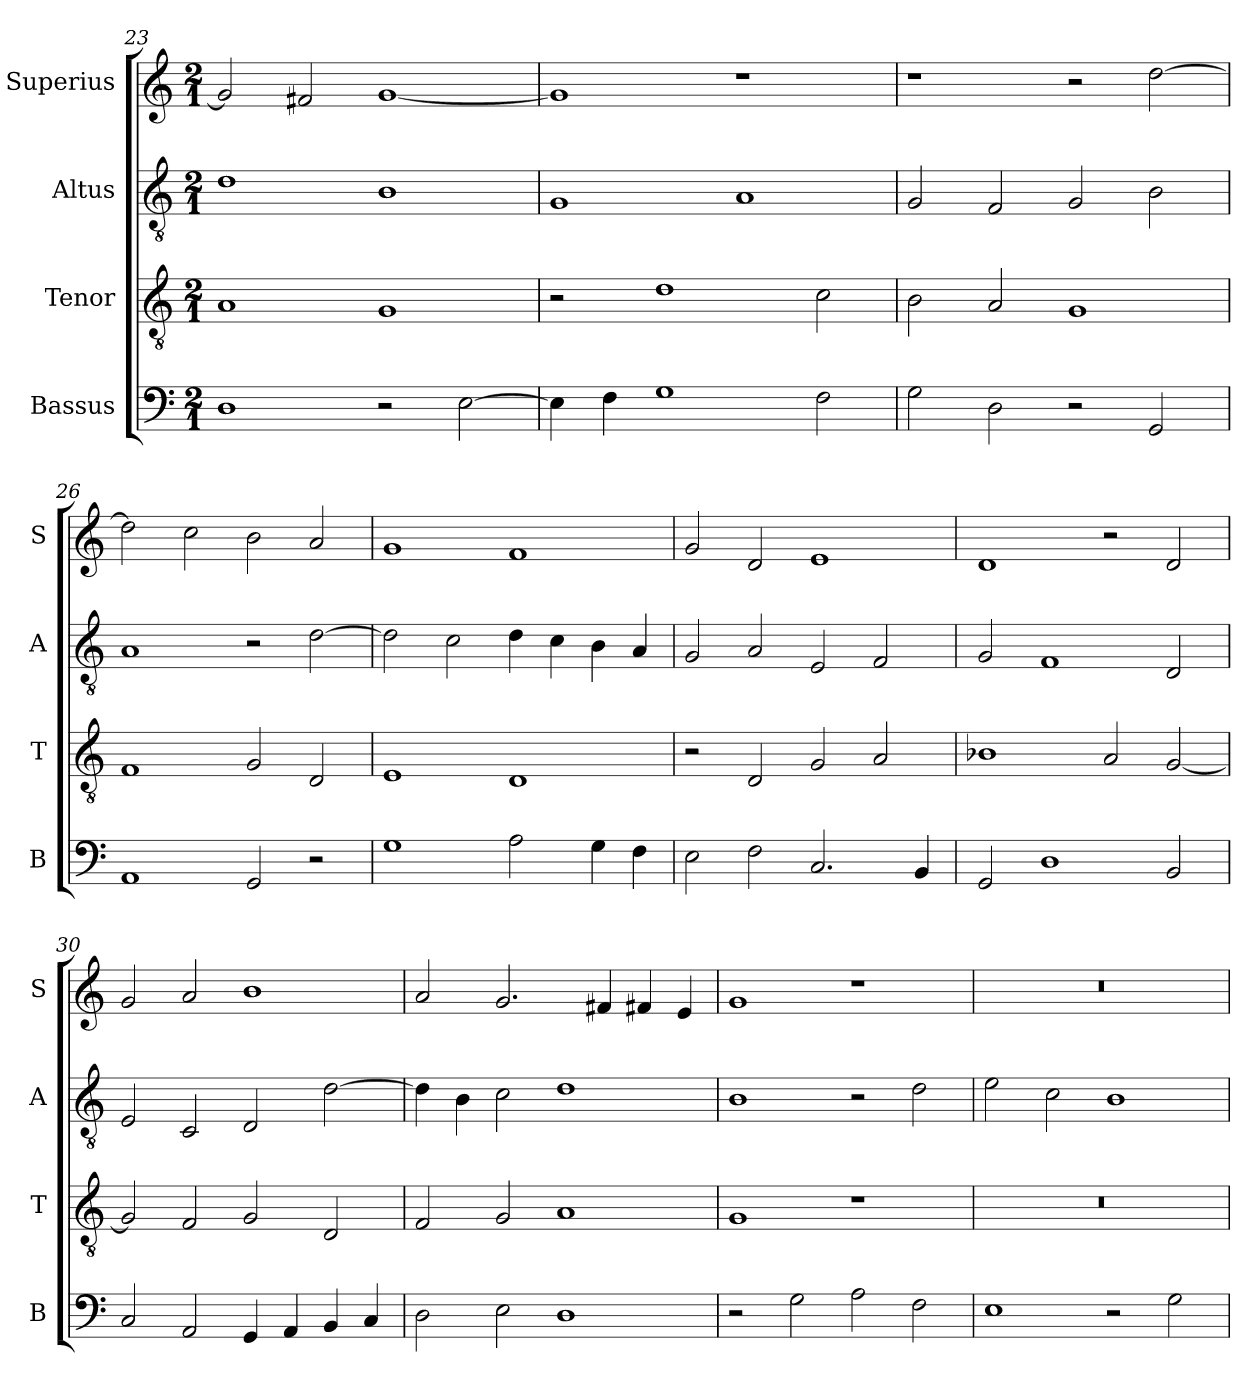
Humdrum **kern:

**kern	**kern	**kern	**kern
*part4	*part3	*part2	*part1
*staff4	*staff3	*staff2	*staff1
*I"Bassus	*I"Tenor	*I"Altus	*I"Superius
*I'B	*I'T	*I'A	*I'S
*clefF4	*clefGv2	*clefGv2	*clefG2
*k[]	*k[]	*k[]	*k[]
*M2/1	*M2/1	*M2/1	*M2/1
=23	=23	=23	=23
1D	1A	1d	2g/]
.	.	.	2f#X/
2r	1G	1B	[1g
[2E\	.	.	.
=24	=24	=24	=24
4E\]	2r	1G	1g]
4F\	.	.	.
1G	1d	.	.
.	.	1A	1r
2F\	2c\	.	.
=25	=25	=25	=25
2G\	2B\	2G/	1r
2D\	2A/	2F/	.
2r	1G	2G/	2r
2GG/	.	2B\	[2dd\
=26	=26	=26	=26
1AA	1F	1A	2dd\]
.	.	.	2cc\
2GG/	2G/	2r	2b\
2r	2D/	[2d\	2a/
=27	=27	=27	=27
1G	1E	2d\]	1g
.	.	2c\	.
2A\	1D	4d\	1f
.	.	4c\	.
4G\	.	4B\	.
4F\	.	4A/	.
=28	=28	=28	=28
2E\	2r	2G/	2g/
2F\	2D/	2A/	2d/
2.C/	2G/	2E/	1e
.	2A/	2F/	.
4BB/	.	.	.
=29	=29	=29	=29
2GG/	1B-X	2G/	1d
1D	.	1F	.
.	2A/	.	2r
2BB/	[2G/	2D/	2d/
=30	=30	=30	=30
2C/	2G/]	2E/	2g/
2AA/	2F/	2C/	2a/
4GG/	2G/	2D/	1b
4AA/	.	.	.
4BB/	2D/	[2d\	.
4C/	.	.	.
=31	=31	=31	=31
2D\	2F/	4d\]	2a/
.	.	4B\	.
2E\	2G/	2c\	2.g/
1D	1A	1d	.
.	.	.	4f#X/
.	.	.	4f#X/
.	.	.	4e/
=32	=32	=32	=32
2r	1G	1B	1g
2G\	.	.	.
2A\	1r	2r	1r
2F\	.	2d\	.
=33	=33	=33	=33
1E	0r	2e\	0r
.	.	2c\	.
2r	.	1B	.
2G\	.	.	.
=	=	=	=
*-	*-	*-	*-
